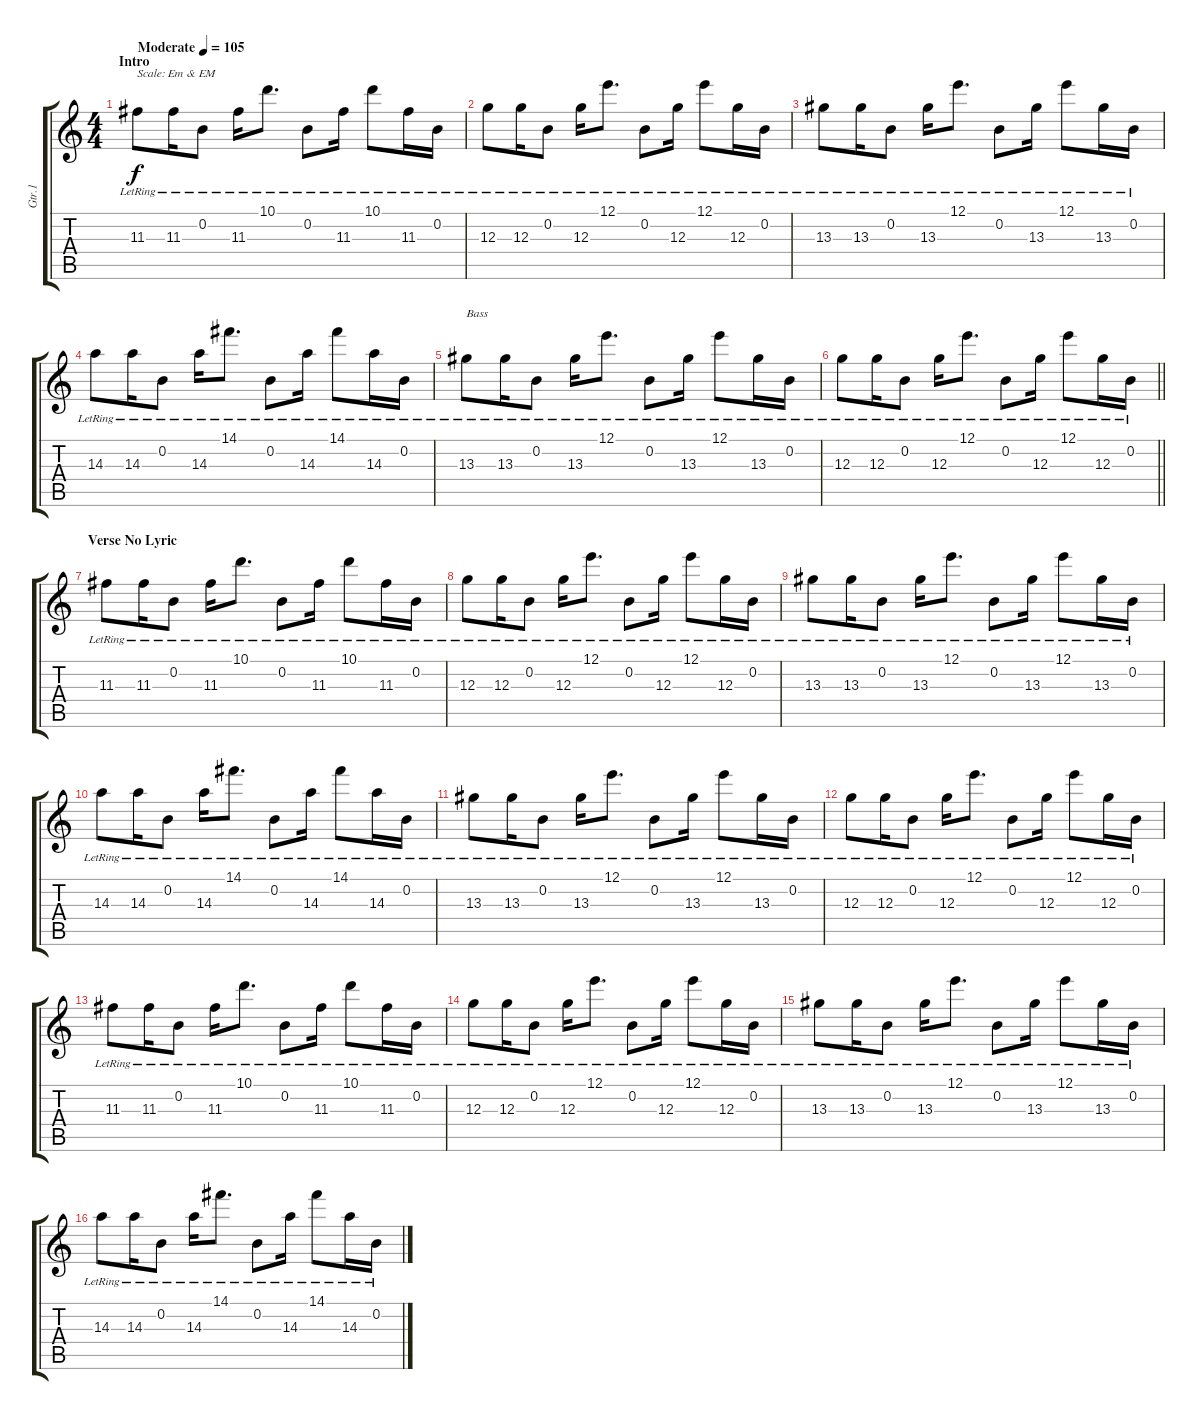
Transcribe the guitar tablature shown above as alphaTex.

\track ("Gtr.1" "Gtr.1") {instrument overdrivenguitar}
\staff {score tabs}
\tuning (E4 B3 G3 D3 A2 E2) {hide}
\ts (4 4)
\section ("" "Intro")
\tempo (105 "Moderate")
\clef g2
\ks c
11.3{lr}.8{txt "Scale: Em & EM" dy f instrument overdrivenguitar} 11.3{lr}.16 0.2{lr}.8 11.3{lr}.16 10.1{lr}.8{d} 0.2{lr}.8 11.3{lr}.16 10.1{lr}.8 11.3{lr}.16 0.2{lr}.16 |
12.3{lr}.8 12.3{lr}.16 0.2{lr}.8 12.3{lr}.16 12.1{lr}.8{d} 0.2{lr}.8 12.3{lr}.16 12.1{lr}.8 12.3{lr}.16 0.2{lr}.16 |
13.3{lr}.8 13.3{lr}.16 0.2{lr}.8 13.3{lr}.16 12.1{lr}.8{d} 0.2{lr}.8 13.3{lr}.16 12.1{lr}.8 13.3{lr}.16 0.2{lr}.16 |
14.3{lr}.8 14.3{lr}.16 0.2{lr}.8 14.3{lr}.16 14.1{lr}.8{d} 0.2{lr}.8 14.3{lr}.16 14.1{lr}.8 14.3{lr}.16 0.2{lr}.16 |
13.3{lr}.8{txt "Bass"} 13.3{lr}.16 0.2{lr}.8 13.3{lr}.16 12.1{lr}.8{d} 0.2{lr}.8 13.3{lr}.16 12.1{lr}.8 13.3{lr}.16 0.2{lr}.16 |
\barLineRight lightlight
12.3{lr}.8 12.3{lr}.16 0.2{lr}.8 12.3{lr}.16 12.1{lr}.8{d} 0.2{lr}.8 12.3{lr}.16 12.1{lr}.8 12.3{lr}.16 0.2{lr}.16 |
\section ("" "Verse No Lyric")
11.3{lr}.8 11.3{lr}.16 0.2{lr}.8 11.3{lr}.16 10.1{lr}.8{d} 0.2{lr}.8 11.3{lr}.16 10.1{lr}.8 11.3{lr}.16 0.2{lr}.16 |
12.3{lr}.8 12.3{lr}.16 0.2{lr}.8 12.3{lr}.16 12.1{lr}.8{d} 0.2{lr}.8 12.3{lr}.16 12.1{lr}.8 12.3{lr}.16 0.2{lr}.16 |
13.3{lr}.8 13.3{lr}.16 0.2{lr}.8 13.3{lr}.16 12.1{lr}.8{d} 0.2{lr}.8 13.3{lr}.16 12.1{lr}.8 13.3{lr}.16 0.2{lr}.16 |
14.3{lr}.8 14.3{lr}.16 0.2{lr}.8 14.3{lr}.16 14.1{lr}.8{d} 0.2{lr}.8 14.3{lr}.16 14.1{lr}.8 14.3{lr}.16 0.2{lr}.16 |
13.3{lr}.8{volume 9} 13.3{lr}.16 0.2{lr}.8 13.3{lr}.16 12.1{lr}.8{d} 0.2{lr}.8 13.3{lr}.16 12.1{lr}.8 13.3{lr}.16 0.2{lr}.16 |
12.3{lr}.8 12.3{lr}.16 0.2{lr}.8 12.3{lr}.16 12.1{lr}.8{d} 0.2{lr}.8 12.3{lr}.16 12.1{lr}.8 12.3{lr}.16 0.2{lr}.16 |
11.3{lr}.8 11.3{lr}.16 0.2{lr}.8 11.3{lr}.16 10.1{lr}.8{d} 0.2{lr}.8 11.3{lr}.16 10.1{lr}.8 11.3{lr}.16 0.2{lr}.16 |
12.3{lr}.8 12.3{lr}.16 0.2{lr}.8 12.3{lr}.16 12.1{lr}.8{d} 0.2{lr}.8 12.3{lr}.16 12.1{lr}.8 12.3{lr}.16 0.2{lr}.16 |
13.3{lr}.8{volume 14} 13.3{lr}.16 0.2{lr}.8 13.3{lr}.16 12.1{lr}.8{d} 0.2{lr}.8 13.3{lr}.16 12.1{lr}.8 13.3{lr}.16 0.2{lr}.16 |
14.3{lr}.8 14.3{lr}.16 0.2{lr}.8 14.3{lr}.16 14.1{lr}.8{d} 0.2{lr}.8 14.3{lr}.16 14.1{lr}.8 14.3{lr}.16 0.2{lr}.16
